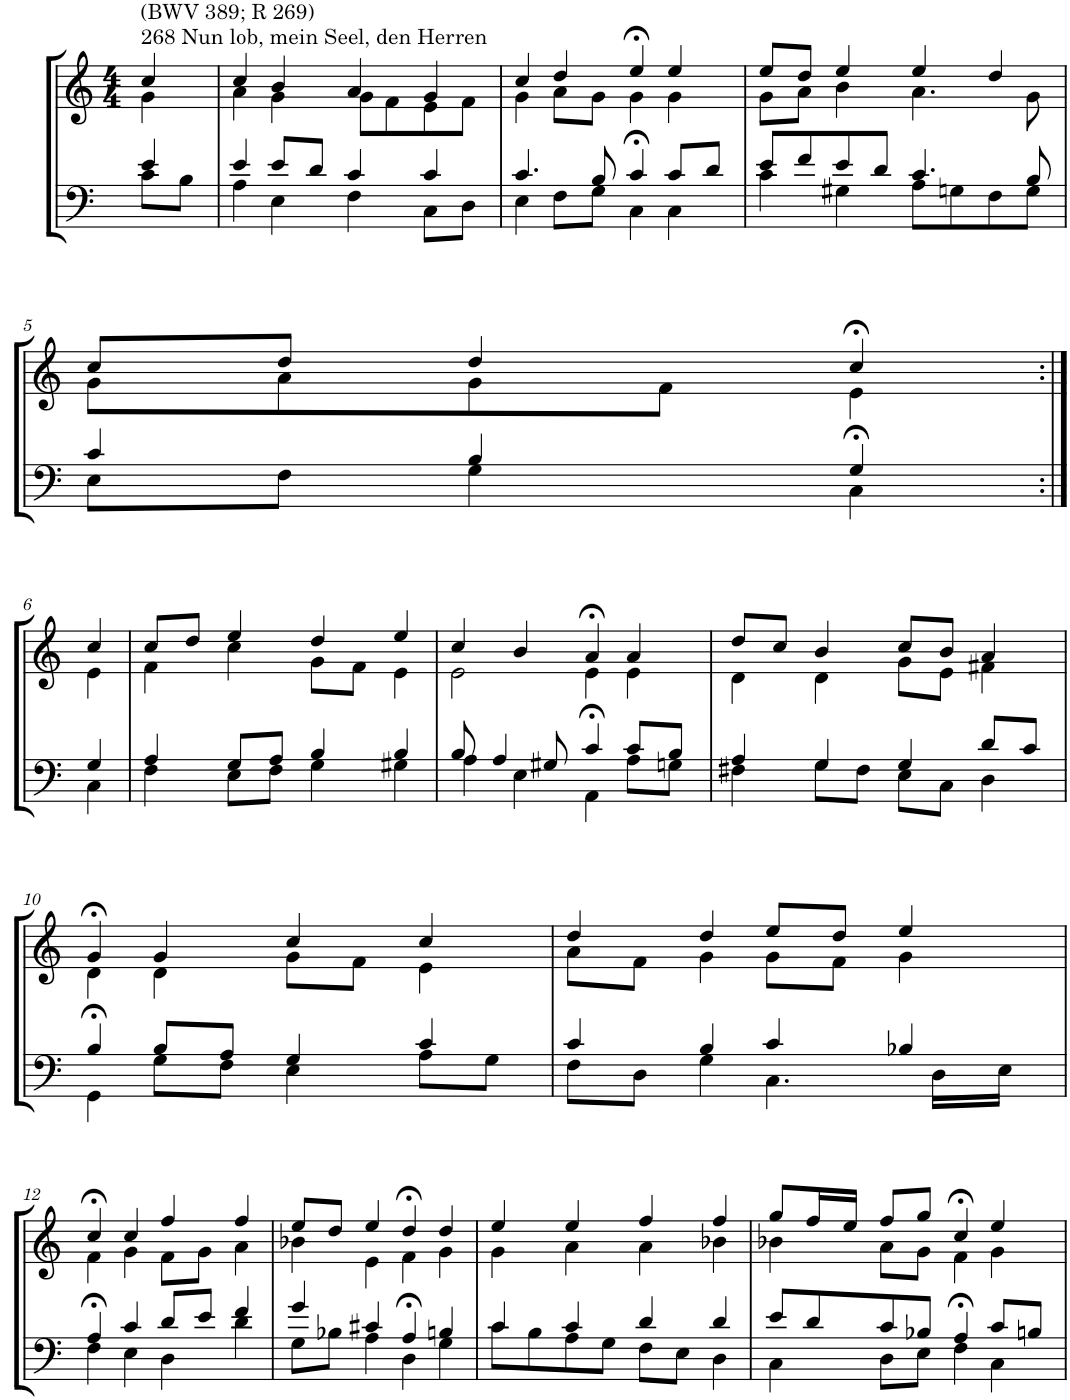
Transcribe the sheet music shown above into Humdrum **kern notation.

**kern	**kern
*part2	*part1
*staff2	*staff1
*I"Tenor/Baß	*I"Sopran/Alt
*clefF4	*clefG2
*k[]	*k[]
*	*M4/4
=1	=1
*^	*^
!	!	!LO:TX:a:t=268 Nun lob, mein Seel, den Herren	!
!	!	!LO:TX:a:t=(BWV 389; R 269)	!
4e/	8c\L	4cc/	4g\
.	8B\J	.	.
=2	=2	=2	=2
4e/	4A\	4cc/	4a\
8e/L	4E\	4b/	4g\
8d/J	.	.	.
4c/	4F\	4a/	8g\L
.	.	.	8f\
4c/	8C\L	4g/	8e\
.	8D\J	.	8f\J
=3	=3	=3	=3
4.c/	4E\	4cc/	4g\
.	8F\L	4dd/	8a\L
8B/	8G\J	.	8g\J
4c/	4C>\	4ee>/	4g\
8c/L	4C\	4ee/	4g\
8d/J	.	.	.
=4	=4	=4	=4
8e/L	4c\	8ee/L	8g\L
8f/	.	8dd/J	8a\J
8e/	4G#X\	4ee/	4b\
8d/J	.	.	.
4.c/	8A\L	4ee/	4.a\
.	8Gn\	.	.
.	8F\	4dd/	.
8B/	8G\J	.	8g\
!!LO:LB:g=z	!!
=5	=5	=5	=5
4c/	8E\L	8cc/L	8g\L
.	8F\J	8dd/J	8a\
4B/	4G\	4dd/	8g\
.	.	.	8f\J
4G/	4C>\	4cc>/	4e\
!!LO:LB:g=z	!!
=6:|!	=6:|!	=6:|!	=6:|!
4G/	4C\	4cc/	4e\
=7	=7	=7	=7
4A/	4F\	8cc/L	4f\
.	.	8dd/J	.
8G/L	8E\L	4ee/	4cc\
8A/J	8F\J	.	.
4B/	4G\	4dd/	8g\L
.	.	.	8f\J
4B/	4G#X\	4ee/	4e\
=8	=8	=8	=8
8B/	4A\	4cc/	2e\
4A/	.	.	.
.	4E\	4b/	.
8G#X/	.	.	.
4c/	4AA>\	4a>/	4e\
8c/L	8A\L	4a/	4e\
8B/J	8Gn\J	.	.
=9	=9	=9	=9
4A/	4F#X\	8dd/L	4d\
.	.	8cc/J	.
4G/	8G\L	4b/	4d\
.	8F#\J	.	.
4G/	8E\L	8cc/L	8g\L
.	8C\J	8b/J	8e\J
8d/L	4D\	4a/	4f#X\
8c/J	.	.	.
!!LO:LB:g=z	!!
=10	=10	=10	=10
4B/	4GG>\	4g>/	4d\
8B/L	8G\L	4g/	4d\
8A/J	8F\J	.	.
4G/	4E\	4cc/	8g\L
.	.	.	8f\J
4c/	8A\L	4cc/	4e\
.	8G\J	.	.
=11	=11	=11	=11
4c/	8F\L	4dd/	8a\L
.	8D\J	.	8f\J
4B/	4G\	4dd/	4g\
4c/	4.C\	8ee/L	8g\L
.	.	8dd/J	8f\J
4B-X/	.	4ee/	4g\
.	16D\LL	.	.
.	16E\JJ	.	.
!!LO:LB:g=z	!!
=12	=12	=12	=12
4A/	4F>\	4cc>/	4f\
4c/	4E\	4cc/	4g\
8d/L	4D\	4ff/	8f\L
8e/J	.	.	8g\J
4f/	4d\	4ff/	4a\
=13	=13	=13	=13
4g/	8G\L	8ee/L	4b-X\
.	8B-X\J	8dd/J	.
4c#X/	4A\	4ee/	4e\
4A/	4D>\	4dd>/	4f\
4Bn/	4G\	4dd/	4g\
=14	=14	=14	=14
4c/	8c\L	4ee/	4g\
.	8B\	.	.
4c/	8A\	4ee/	4a\
.	8G\J	.	.
4d/	8F\L	4ff/	4a\
.	8E\J	.	.
4d/	4D\	4ff/	4b-X\
=15	=15	=15	=15
8e/L	4C\	8gg/L	4b-X\
8d/	.	16ff/L	.
.	.	16ee/JJ	.
8c/	8D\L	8ff/L	8a\L
8B-X/J	8E\J	8gg/J	8g\J
4A/	4F>\	4cc>/	4f\
8c/L	4C\	4ee/	4g\
8Bn/J	.	.	.
*v	*v	*	*
*	*v	*v
=	=
*-	*-
